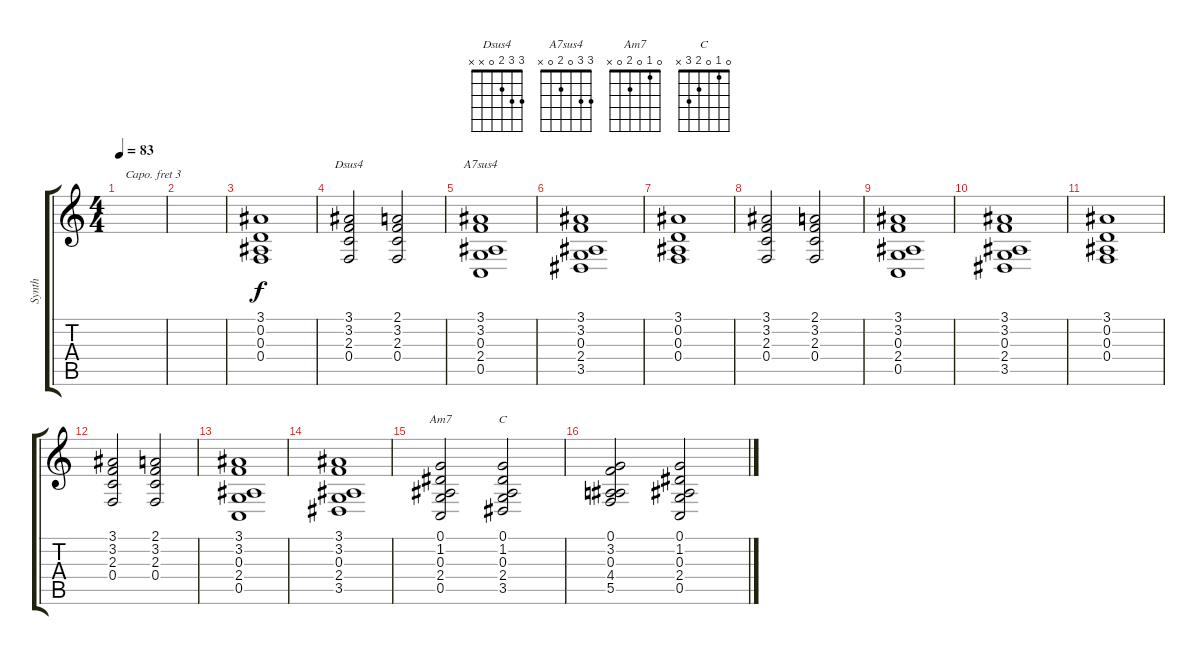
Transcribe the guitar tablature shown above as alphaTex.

\track ("Synth" "Synth") {instrument choiraahs}
\staff {score tabs}
\capo 3
\tuning (E4 B3 G3 D3 A2 E2) {hide}
\chord ("Dsus4" 3 3 2 0 x x)
\chord ("A7sus4" 3 3 0 2 0 x)
\chord ("Am7" 0 1 0 2 0 x)
\chord ("C" 0 1 0 2 3 x)
\ts (4 4)
\tempo 83
\clef g2
\ks c
|
|
(3.1 0.2 0.3 0.4).1 |
(3.1 3.2 2.3 0.4).2{ch "Dsus4"} (2.1 3.2 2.3 0.4).2 |
(3.1 3.2 0.3 2.4 0.5).1{ch "A7sus4"} |
(3.1 3.2 0.3 2.4 3.5).1 |
(3.1 0.2 0.3 0.4).1{volume 11} |
(3.1 3.2 2.3 0.4).2 (2.1 3.2 2.3 0.4).2 |
(3.1 3.2 0.3 2.4 0.5).1 |
(3.1 3.2 0.3 2.4 3.5).1 |
(3.1 0.2 0.3 0.4).1 |
(3.1 3.2 2.3 0.4).2 (2.1 3.2 2.3 0.4).2 |
(3.1 3.2 0.3 2.4 0.5).1 |
(3.1 3.2 0.3 2.4 3.5).1 |
(0.1 1.2 0.3 2.4 0.5).2{ch "Am7"} (0.1 1.2 0.3 2.4 3.5).2{ch "C"} |
(0.1 3.2 0.3 4.4 5.5).2 (0.1 1.2 0.3 2.4 0.5).2
